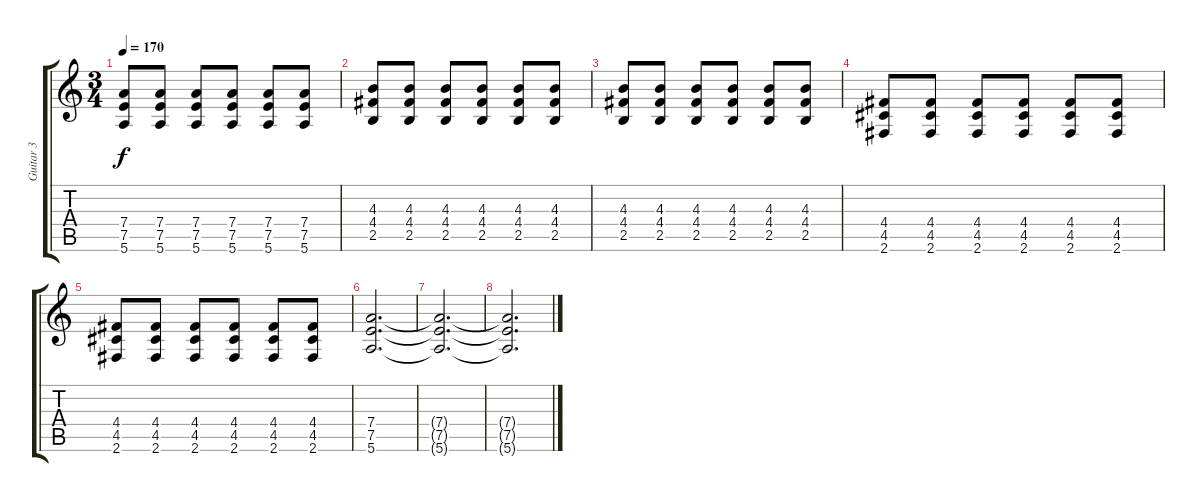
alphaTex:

\track ("Guitar 3" "Guitar 3") {instrument overdrivenguitar}
\staff {score tabs}
\tuning (E4 B3 G3 D3 A2 E2) {hide}
\ts (3 4)
\tempo 170
\clef g2
\ks c
(7.4 7.5 5.6).8{dy f} (7.4 7.5 5.6).8 (7.4 7.5 5.6).8 (7.4 7.5 5.6).8 (7.4 7.5 5.6).8 (7.4 7.5 5.6).8 |
(4.3 4.4 2.5).8 (4.3 4.4 2.5).8 (4.3 4.4 2.5).8 (4.3 4.4 2.5).8 (4.3 4.4 2.5).8 (4.3 4.4 2.5).8 |
(4.3 4.4 2.5).8 (4.3 4.4 2.5).8 (4.3 4.4 2.5).8 (4.3 4.4 2.5).8 (4.3 4.4 2.5).8 (4.3 4.4 2.5).8 |
(4.4 4.5 2.6).8 (4.4 4.5 2.6).8 (4.4 4.5 2.6).8 (4.4 4.5 2.6).8 (4.4 4.5 2.6).8 (4.4 4.5 2.6).8 |
(4.4 4.5 2.6).8 (4.4 4.5 2.6).8 (4.4 4.5 2.6).8 (4.4 4.5 2.6).8 (4.4 4.5 2.6).8 (4.4 4.5 2.6).8 |
(7.4 7.5 5.6).2{d} |
(7.4{t} 7.5{t} 5.6{t}).2{d} |
(7.4{t} 7.5{t} 5.6{t}).2{d}
